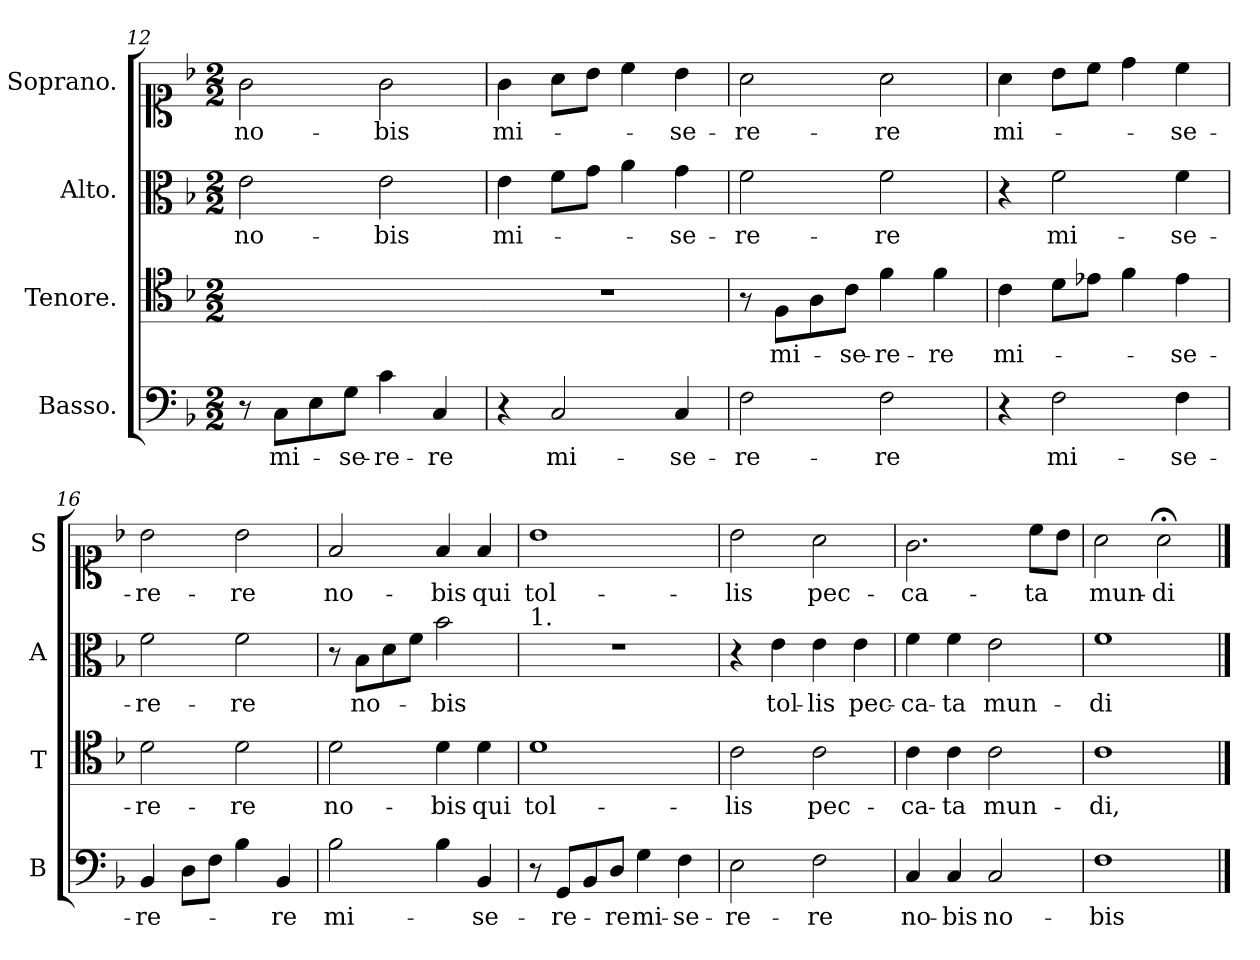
**kern	**text	**kern	**text	**kern	**text	**kern	**text
*part4	*part4	*part3	*part3	*part2	*part2	*part1	*part1
*staff4	*staff4	*staff3	*staff3	*staff2	*staff2	*staff1	*staff1
*I"Basso.	*	*I"Tenore.	*	*I"Alto.	*	*I"Soprano.	*
*I'B	*	*I'T	*	*I'A	*	*I'S	*
*clefF4	*	*clefC4	*	*clefC3	*	*clefC1	*
*k[b-]	*	*k[b-]	*	*k[b-]	*	*k[b-]	*
*F:	*	*F:	*	*F:	*	*F:	*
*M2/2	*	*M2/2	*	*M2/2	*	*M2/2	*
=12	=12	=12	=12	=12	=12	=12	=12
8r	.	1ryy	.	2e\	no-	2g\	no-
8C\L	mi-	.	.	.	.	.	.
8E\	.	.	.	.	.	.	.
8G\J	-se-	.	.	.	.	.	.
4c\	-re-	.	.	2e\	-bis	2g\	-bis
4C/	-re	.	.	.	.	.	.
=13	=13	=13-	=13	=13	=13	=13	=13
4r	.	1r	.	4e\	mi-	4g\	mi-
2C/	mi-	.	.	8f\L	.	8a\L	.
.	.	.	.	8g\J	.	8b-\J	.
.	.	.	.	4a\	.	4cc\	.
4C/	-se-	.	.	4g\	-se-	4b-\	-se-
=14	=14	=14	=14	=14	=14	=14	=14
2F\	-re-	8r	.	2f\	-re-	2a\	-re-
.	.	8F\L	mi-	.	.	.	.
.	.	8A\	.	.	.	.	.
.	.	8c\J	-se-	.	.	.	.
2F\	-re	4f\	-re-	2f\	-re	2a\	-re
.	.	4f\	-re	.	.	.	.
=15	=15	=15	=15	=15	=15	=15	=15
4r	.	4c\	mi-	4r	.	4a\	mi-
2F\	mi-	8d\L	.	2f\	mi-	8b-\L	.
.	.	8e-X\J	.	.	.	8cc\J	.
.	.	4f\	.	.	.	4dd\	.
4F\	-se-	4e-\	-se-	4f\	-se-	4cc\	-se-
=16	=16	=16	=16	=16	=16	=16	=16
4BB-/	-re-	2d\	-re-	2f\	-re-	2b-\	-re-
8D\L	.	.	.	.	.	.	.
8F\J	.	.	.	.	.	.	.
4B-\	.	2d\	-re	2f\	-re	2b-\	-re
4BB-/	-re	.	.	.	.	.	.
=17	=17	=17	=17	=17	=17	=17	=17
2B-\	mi-	2d\	no-	8r	.	2f/	no-
.	.	.	.	8B-\L	no-	.	.
.	.	.	.	8d\	.	.	.
.	.	.	.	8f\J	.	.	.
4B-\	.	4d\	-bis	2b-\	-bis	4f/	-bis
4BB-/	-se-	4d\	qui	.	.	4f/	qui
=18	=18	=18	=18	=18	=18	=18	=18
!	!	!	!	!LO:TX:a:t=1.	!	!	!
8r	.	1d	tol-	1r	.	1b-	tol-
8GG/L	-re-	.	.	.	.	.	.
8BB-/	.	.	.	.	.	.	.
8D/J	-re	.	.	.	.	.	.
4G\	mi-	.	.	.	.	.	.
4F\	-se-	.	.	.	.	.	.
=19	=19	=19	=19	=19	=19	=19	=19
2E\	-re-	2c\	-lis	4r	.	2b-\	-lis
.	.	.	.	4e\	tol-	.	.
2F\	-re	2c\	pec-	4e\	-lis	2a\	pec-
.	.	.	.	4e\	pec-	.	.
=20	=20	=20	=20	=20	=20	=20	=20
4C/	no-	4c\	-ca-	4f\	-ca-	2.g\	-ca-
4C/	-bis	4c\	-ta	4f\	-ta	.	.
2C/	no-	2c\	mun-	2e\	mun-	.	.
.	.	.	.	.	.	8cc\L	-ta
.	.	.	.	.	.	8b-\J	.
=21	=21	=21	=21	=21	=21	=21	=21
1F	-bis	1c	-di,	1f	-di	2a\	mun-
.	.	.	.	.	.	2a;<\	-di
==	==	==	==	==	==	==	==
*-	*-	*-	*-	*-	*-	*-	*-
